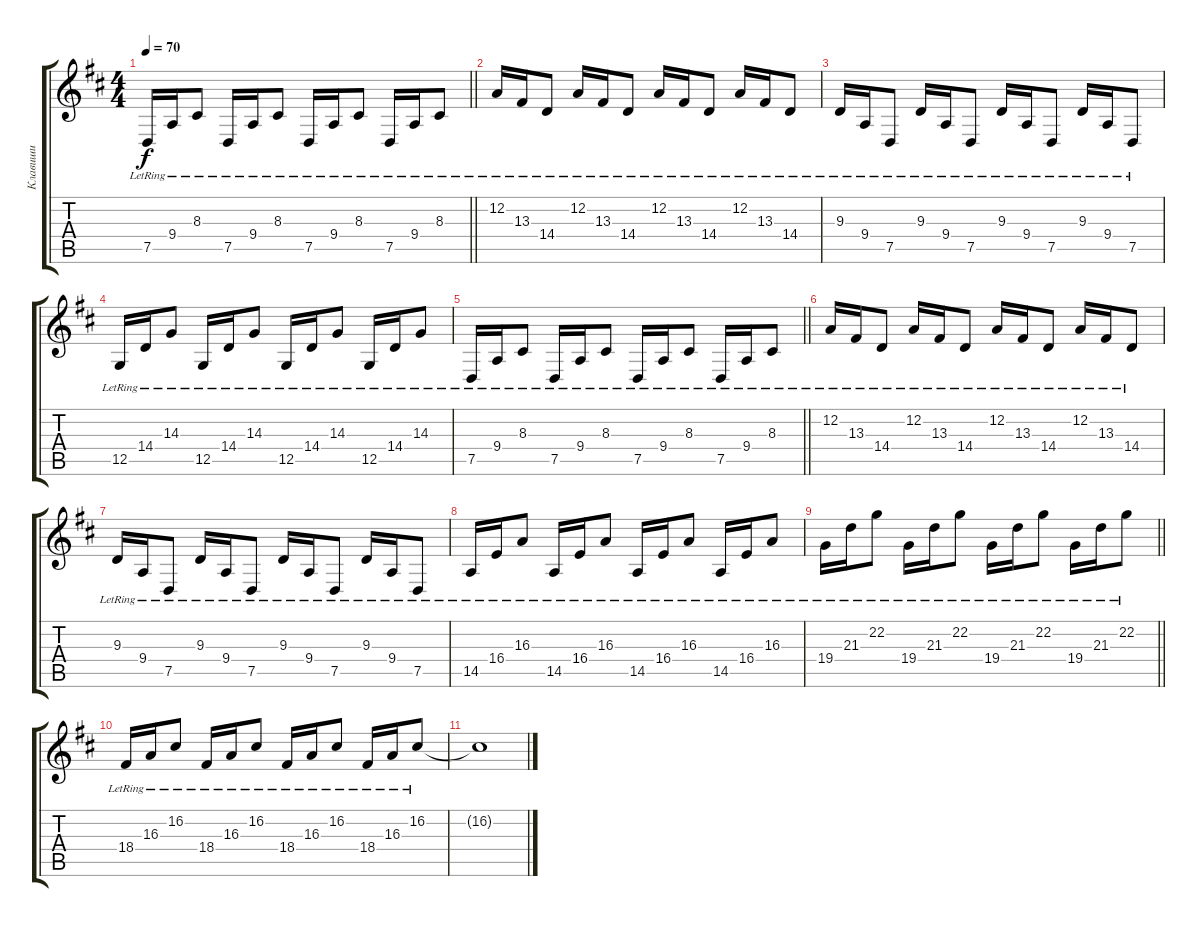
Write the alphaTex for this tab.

\track ("Клавиши" "Клавиши") {instrument acousticgrandpiano}
\staff {score tabs}
\tuning (D4 A3 F3 C3 G2 C2) {hide}
\ts (4 4)
\tempo 70
\clef g2
\barLineRight lightlight
\ks bminor
7.5{lr}.16{dy f} 9.4{lr}.16 8.3{lr}.8 7.5{lr}.16 9.4{lr}.16 8.3{lr}.8 7.5{lr}.16 9.4{lr}.16 8.3{lr}.8 7.5{lr}.16 9.4{lr}.16 8.3{lr}.8 |
12.2{lr}.16 13.3{lr}.16 14.4{lr}.8 12.2{lr}.16 13.3{lr}.16 14.4{lr}.8 12.2{lr}.16 13.3{lr}.16 14.4{lr}.8 12.2{lr}.16 13.3{lr}.16 14.4{lr}.8 |
9.3{lr}.16 9.4{lr}.16 7.5{lr}.8 9.3{lr}.16 9.4{lr}.16 7.5{lr}.8 9.3{lr}.16 9.4{lr}.16 7.5{lr}.8 9.3{lr}.16 9.4{lr}.16 7.5{lr}.8 |
12.5{lr}.16 14.4{lr}.16 14.3{lr}.8 12.5{lr}.16 14.4{lr}.16 14.3{lr}.8 12.5{lr}.16 14.4{lr}.16 14.3{lr}.8 12.5{lr}.16 14.4{lr}.16 14.3{lr}.8 |
\barLineRight lightlight
7.5{lr}.16 9.4{lr}.16 8.3{lr}.8 7.5{lr}.16 9.4{lr}.16 8.3{lr}.8 7.5{lr}.16 9.4{lr}.16 8.3{lr}.8 7.5{lr}.16 9.4{lr}.16 8.3{lr}.8 |
12.2{lr}.16 13.3{lr}.16 14.4{lr}.8 12.2{lr}.16 13.3{lr}.16 14.4{lr}.8 12.2{lr}.16 13.3{lr}.16 14.4{lr}.8 12.2{lr}.16 13.3{lr}.16 14.4{lr}.8 |
9.3{lr}.16 9.4{lr}.16 7.5{lr}.8 9.3{lr}.16 9.4{lr}.16 7.5{lr}.8 9.3{lr}.16 9.4{lr}.16 7.5{lr}.8 9.3{lr}.16 9.4{lr}.16 7.5{lr}.8 |
14.5{lr}.16 16.4{lr}.16 16.3{lr}.8 14.5{lr}.16 16.4{lr}.16 16.3{lr}.8 14.5{lr}.16 16.4{lr}.16 16.3{lr}.8 14.5{lr}.16 16.4{lr}.16 16.3{lr}.8 |
\barLineRight lightlight
19.4{lr}.16 21.3{lr}.16 22.2{lr}.8 19.4{lr}.16 21.3{lr}.16 22.2{lr}.8 19.4{lr}.16 21.3{lr}.16 22.2{lr}.8 19.4{lr}.16 21.3{lr}.16 22.2{lr}.8 |
18.4{lr}.16 16.3{lr}.16 16.2{lr}.8 18.4{lr}.16 16.3{lr}.16 16.2{lr}.8 18.4{lr}.16 16.3{lr}.16 16.2{lr}.8 18.4{lr}.16 16.3{lr}.16 16.2{lr}.8 |
16.2{t}.1
